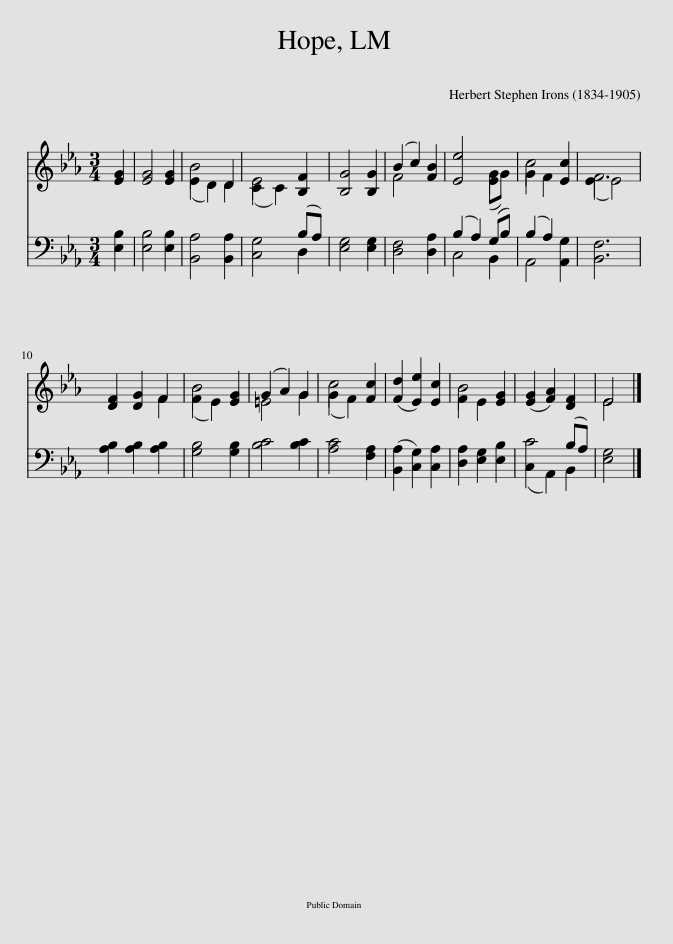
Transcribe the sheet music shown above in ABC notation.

X:1
%%score ( 1 2 ) ( 3 4 )
L:1/8
M:3/4
I:linebreak $
K:Eb
V:1 treble
V:2 treble
V:3 bass
V:4 bass
V:1
 [EG]2 | [EG]4 [EG]2 | (E2 D2) D2 | (C2 C2) [B,F]2 | [B,G]4 [B,G]2 | %5
 (B2 c2) [FB]2 | [Ee]4 (EG) | G2 F2 [Ec]2 | (E2 E4) |$ [DF]2 [DG]2 F2 | %10
 (F2 E2) [EG]2 | (G2 A2) G2 | (G2 F2) [Fc]2 | ([Fd]2 [Ee]2) [Ec]2 | F2 E2 [EG]2 | %15
 ([EG]2 [FA]2) [DF]2 | E4 |] %17
V:2
 x2 | x6 | B4 D2 | E4 x2 | x6 | %5
 F4 x2 | x4 G2 | c4 x2 | F6 |$ x4 F2 | %10
 B4 x2 | =E4 G2 | c4 x2 | x6 | B4 x2 | %15
 x6 | E4 |] %17
V:3
 [E,B,]2 | [E,B,]4 [E,B,]2 | [B,,A,]4 [B,,A,]2 | [C,G,]4 (B,A,) | [E,G,]4 [E,G,]2 | %5
 [D,F,]4 [D,A,]2 | (B,2 A,2) (G,B,) | (B,2 A,2) [A,,G,]2 | [B,,F,]6 |$ [A,B,]2 [A,B,]2 [A,B,]2 | %10
 [G,B,]4 [G,B,]2 | [B,C]4 [B,C]2 | [A,C]4 [F,A,]2 | ([B,,A,]2 [C,G,]2) [C,A,]2 | [D,A,]2 [E,G,]2 [E,B,]2 | %15
 (C,2 A,,2) (B,A,) | [E,G,]4 |] %17
V:4
 x2 | x6 | x6 | x4 D,2 | x6 | %5
 x6 | C,4 B,,2 | A,,4 x2 | x6 |$ x6 | %10
 x6 | x6 | x6 | x6 | x6 | %15
 C4 B,,2 | x4 |] %17
